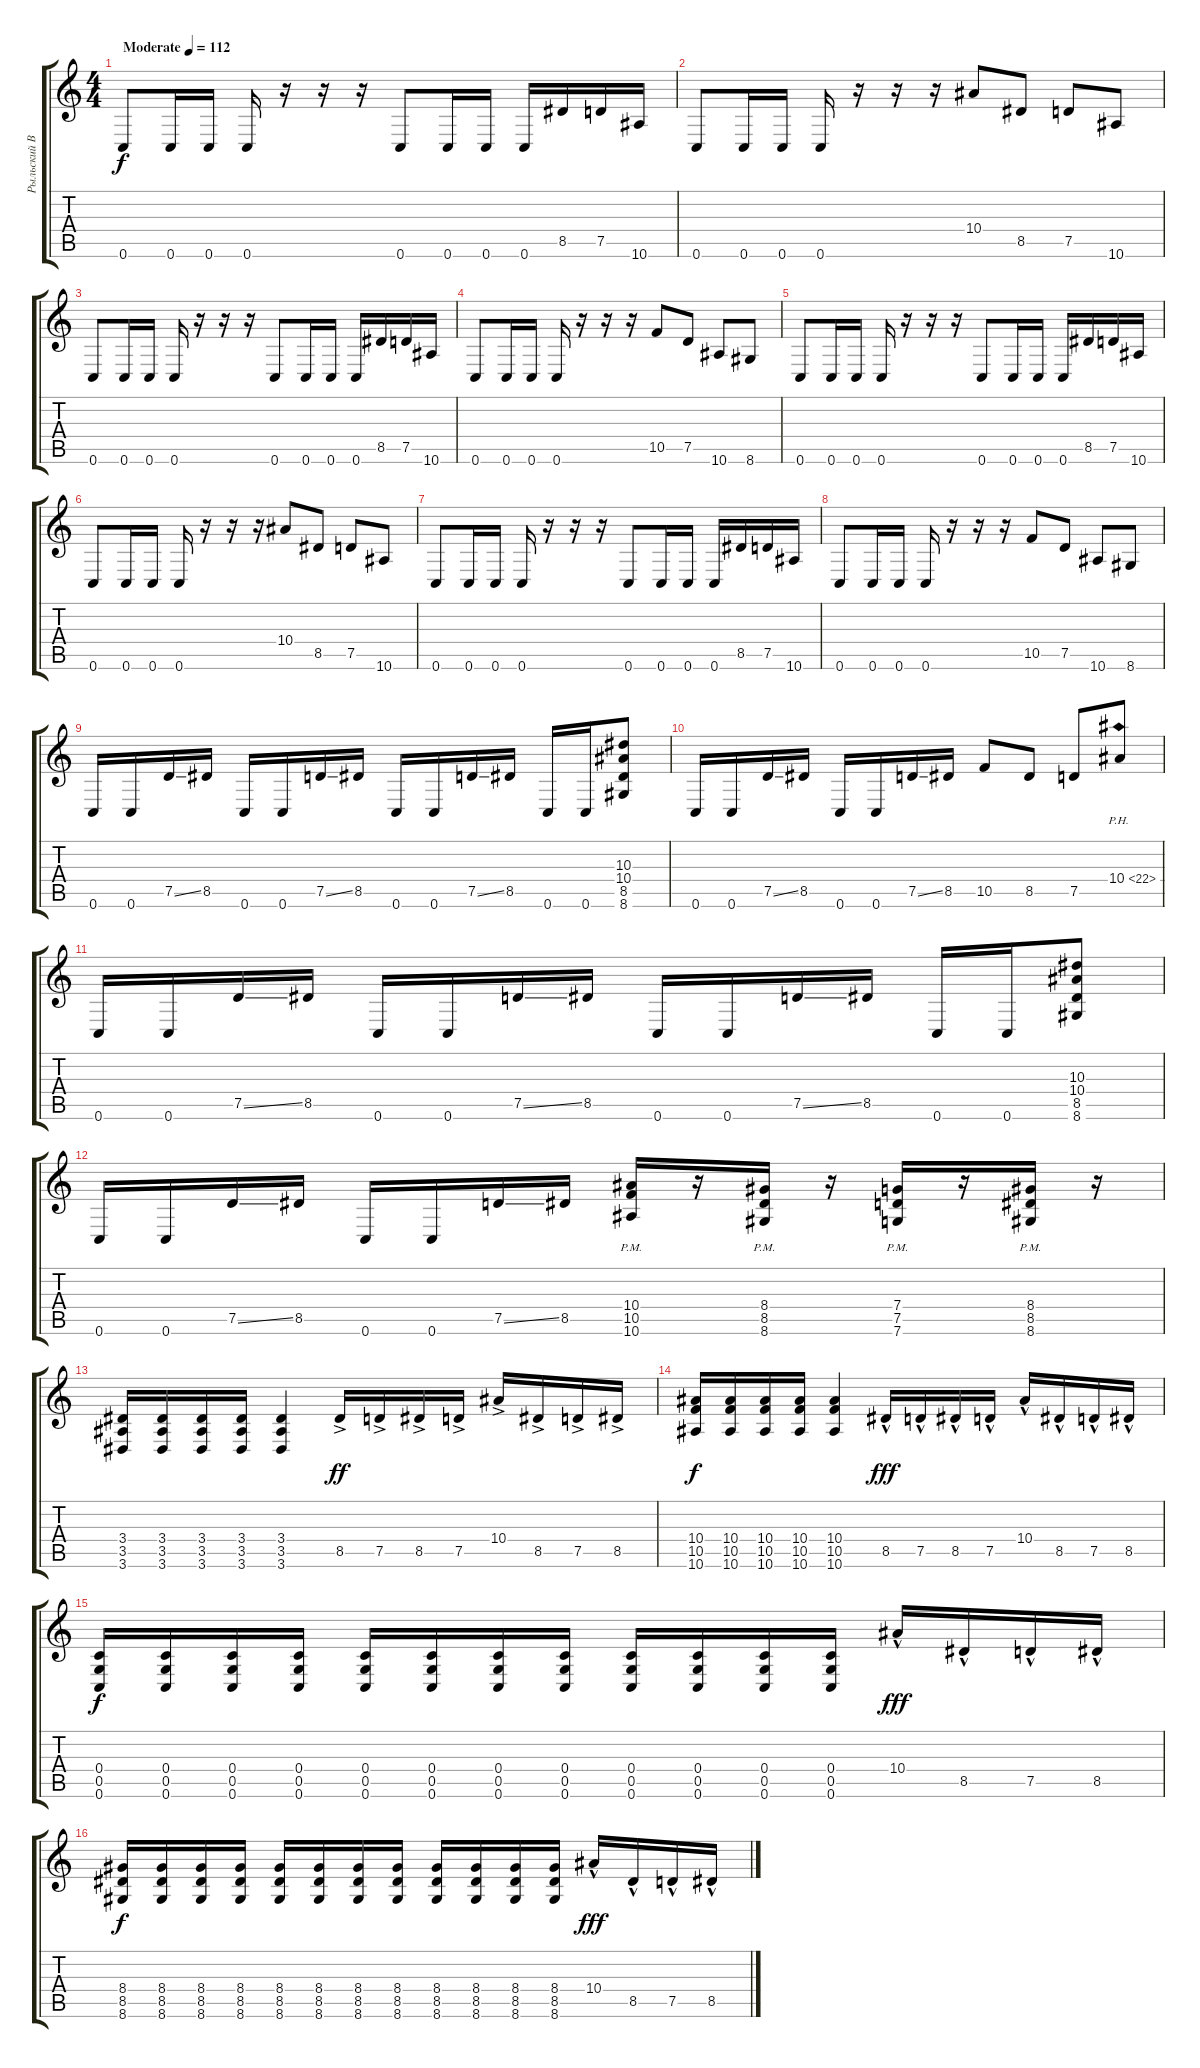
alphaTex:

\track ("Рыльский Владислав" "Рыльский В") {instrument distortionguitar}
\staff {score tabs}
\tuning (D4 A3 F3 C3 G2 C2) {hide}
\ts (4 4)
\tempo (112 "Moderate")
\clef g2
\ks c
0.6.8{dy f instrument distortionguitar} 0.6.16 0.6.16 0.6.16 r.16 r.16 r.16 0.6.8 0.6.16 0.6.16 0.6.16 8.5.16 7.5.16 10.6.16 |
0.6.8 0.6.16 0.6.16 0.6.16 r.16 r.16 r.16 10.4.8 8.5.8 7.5.8 10.6.8 |
0.6.8 0.6.16 0.6.16 0.6.16 r.16 r.16 r.16 0.6.8 0.6.16 0.6.16 0.6.16 8.5.16 7.5.16 10.6.16 |
0.6.8 0.6.16 0.6.16 0.6.16 r.16 r.16 r.16 10.5.8 7.5.8 10.6.8 8.6.8 |
0.6.8 0.6.16 0.6.16 0.6.16 r.16 r.16 r.16 0.6.8 0.6.16 0.6.16 0.6.16 8.5.16 7.5.16 10.6.16 |
0.6.8 0.6.16 0.6.16 0.6.16 r.16 r.16 r.16 10.4.8 8.5.8 7.5.8 10.6.8 |
0.6.8 0.6.16 0.6.16 0.6.16 r.16 r.16 r.16 0.6.8 0.6.16 0.6.16 0.6.16 8.5.16 7.5.16 10.6.16 |
0.6.8 0.6.16 0.6.16 0.6.16 r.16 r.16 r.16 10.5.8 7.5.8 10.6.8 8.6.8 |
0.6.16 0.6.16 7.5{ss}.16 8.5.16 0.6.16 0.6.16 7.5{ss}.16 8.5.16 0.6.16 0.6.16 7.5{ss}.16 8.5.16 0.6.16 0.6.16 (10.3 10.4 8.5 8.6).8 |
0.6.16 0.6.16 7.5{ss}.16 8.5.16 0.6.16 0.6.16 7.5{ss}.16 8.5.16 10.5.8 8.5.8 7.5.8 10.4{ph 12}.8 |
0.6.16 0.6.16 7.5{ss}.16 8.5.16 0.6.16 0.6.16 7.5{ss}.16 8.5.16 0.6.16 0.6.16 7.5{ss}.16 8.5.16 0.6.16 0.6.16 (10.3 10.4 8.5 8.6).8 |
0.6.16 0.6.16 7.5{ss}.16 8.5.16 0.6.16 0.6.16 7.5{ss}.16 8.5.16 (10.4 10.5{pm} 10.6).16 r.16 (8.4 8.5{pm} 8.6).16 r.16 (7.4 7.5{pm} 7.6).16 r.16 (8.4 8.5{pm} 8.6).16 r.16 |
(3.4 3.5 3.6).16 (3.4 3.5 3.6).16 (3.4 3.5 3.6).16 (3.4 3.5 3.6).16 (3.4 3.5 3.6).4 8.5{ac}.16{dy ff} 7.5{ac}.16 8.5{ac}.16 7.5{ac}.16 10.4{ac}.16 8.5{ac}.16 7.5{ac}.16 8.5{ac}.16 |
(10.4 10.5 10.6).16{dy f} (10.4 10.5 10.6).16 (10.4 10.5 10.6).16 (10.4 10.5 10.6).16 (10.4 10.5 10.6).4 8.5{hac}.16{dy fff} 7.5{hac}.16 8.5{hac}.16 7.5{hac}.16 10.4{hac}.16 8.5{hac}.16 7.5{hac}.16 8.5{hac}.16 |
(0.4 0.5 0.6).16{dy f} (0.4 0.5 0.6).16 (0.4 0.5 0.6).16 (0.4 0.5 0.6).16 (0.4 0.5 0.6).16 (0.4 0.5 0.6).16 (0.4 0.5 0.6).16 (0.4 0.5 0.6).16 (0.4 0.5 0.6).16 (0.4 0.5 0.6).16 (0.4 0.5 0.6).16 (0.4 0.5 0.6).16 10.4{hac}.16{dy fff} 8.5{hac}.16 7.5{hac}.16 8.5{hac}.16 |
(8.4 8.5 8.6).16{dy f} (8.4 8.5 8.6).16 (8.4 8.5 8.6).16 (8.4 8.5 8.6).16 (8.4 8.5 8.6).16 (8.4 8.5 8.6).16 (8.4 8.5 8.6).16 (8.4 8.5 8.6).16 (8.4 8.5 8.6).16 (8.4 8.5 8.6).16 (8.4 8.5 8.6).16 (8.4 8.5 8.6).16 10.4{hac}.16{dy fff} 8.5{hac}.16 7.5{hac}.16 8.5{hac}.16
